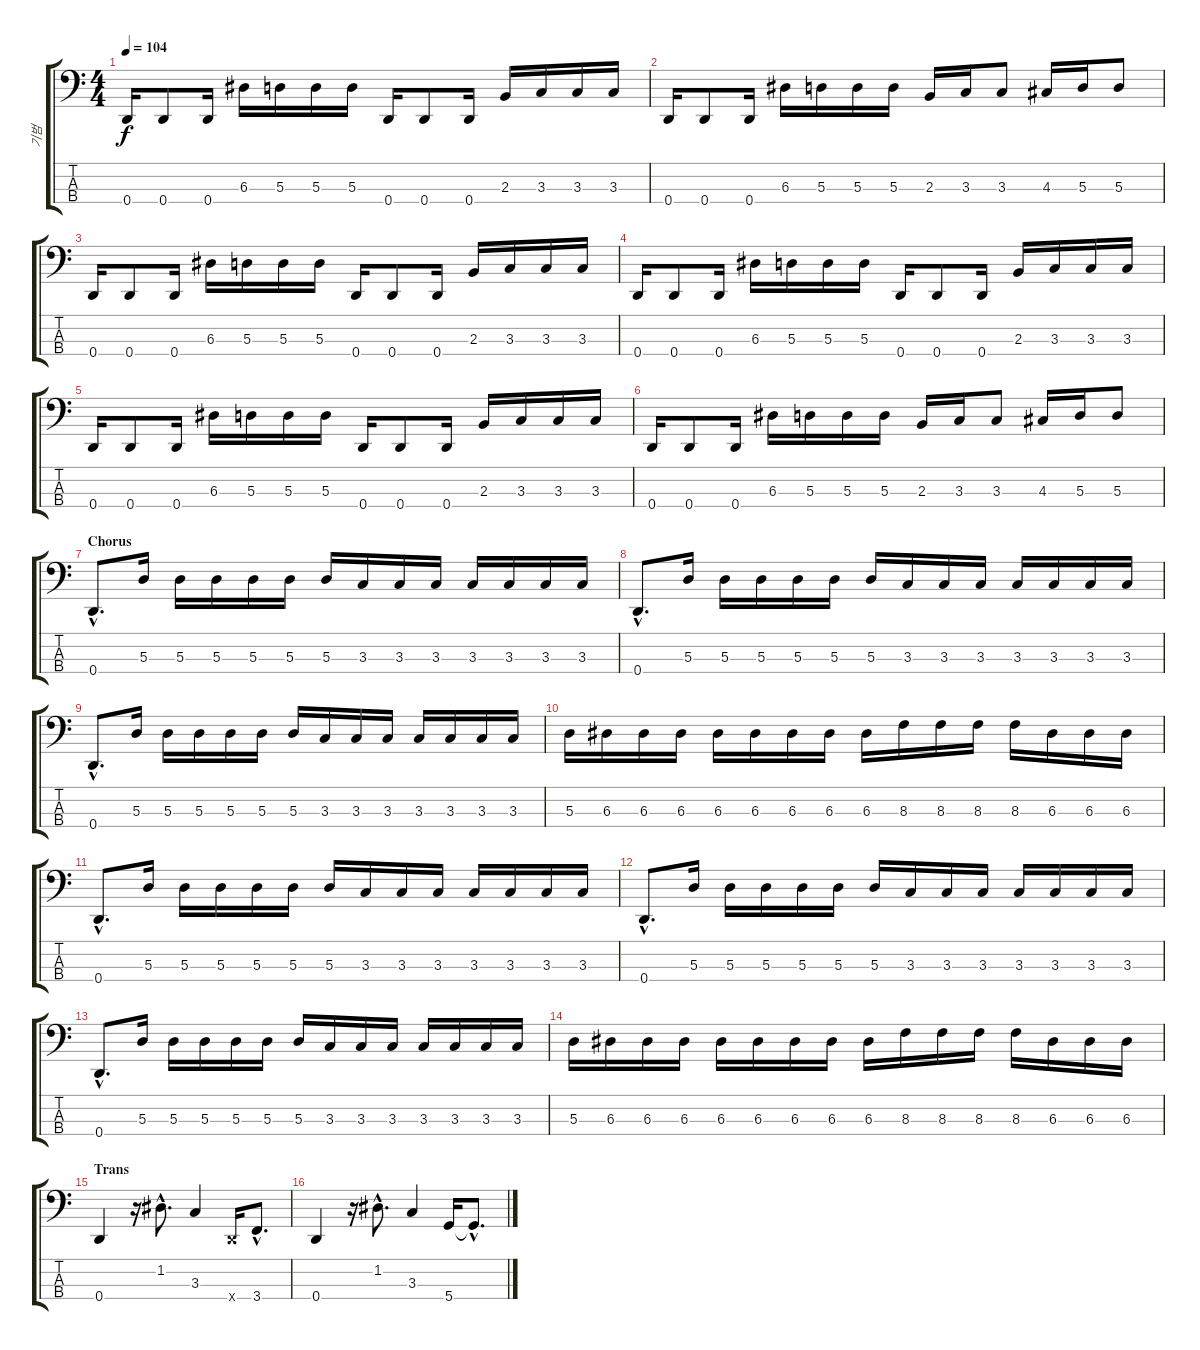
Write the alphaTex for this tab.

\track ("기범" "기범") {instrument electricbassfinger}
\staff {score tabs}
\tuning (G2 D2 A1 D1) {hide}
\ts (4 4)
\tempo 104
\clef f4
\ks c
0.4.16{dy f} 0.4.8 0.4.16 6.3.16 5.3.16 5.3.16 5.3.16 0.4.16 0.4.8 0.4.16 2.3.16 3.3.16 3.3.16 3.3.16 |
0.4.16 0.4.8 0.4.16 6.3.16 5.3.16 5.3.16 5.3.16 2.3.16 3.3.16 3.3.8 4.3.16 5.3.16 5.3.8 |
0.4.16 0.4.8 0.4.16 6.3.16 5.3.16 5.3.16 5.3.16 0.4.16 0.4.8 0.4.16 2.3.16 3.3.16 3.3.16 3.3.16 |
0.4.16 0.4.8 0.4.16 6.3.16 5.3.16 5.3.16 5.3.16 0.4.16 0.4.8 0.4.16 2.3.16 3.3.16 3.3.16 3.3.16 |
0.4.16 0.4.8 0.4.16 6.3.16 5.3.16 5.3.16 5.3.16 0.4.16 0.4.8 0.4.16 2.3.16 3.3.16 3.3.16 3.3.16 |
0.4.16 0.4.8 0.4.16 6.3.16 5.3.16 5.3.16 5.3.16 2.3.16 3.3.16 3.3.8 4.3.16 5.3.16 5.3.8 |
\section ("" "Chorus")
0.4{hac}.8{d} 5.3.16 5.3.16 5.3.16 5.3.16 5.3.16 5.3.16 3.3.16 3.3.16 3.3.16 3.3.16 3.3.16 3.3.16 3.3.16 |
0.4{hac}.8{d} 5.3.16 5.3.16 5.3.16 5.3.16 5.3.16 5.3.16 3.3.16 3.3.16 3.3.16 3.3.16 3.3.16 3.3.16 3.3.16 |
0.4{hac}.8{d} 5.3.16 5.3.16 5.3.16 5.3.16 5.3.16 5.3.16 3.3.16 3.3.16 3.3.16 3.3.16 3.3.16 3.3.16 3.3.16 |
5.3.16 6.3.16 6.3.16 6.3.16 6.3.16 6.3.16 6.3.16 6.3.16 6.3.16 8.3.16 8.3.16 8.3.16 8.3.16 6.3.16 6.3.16 6.3.16 |
0.4{hac}.8{d} 5.3.16 5.3.16 5.3.16 5.3.16 5.3.16 5.3.16 3.3.16 3.3.16 3.3.16 3.3.16 3.3.16 3.3.16 3.3.16 |
0.4{hac}.8{d} 5.3.16 5.3.16 5.3.16 5.3.16 5.3.16 5.3.16 3.3.16 3.3.16 3.3.16 3.3.16 3.3.16 3.3.16 3.3.16 |
0.4{hac}.8{d} 5.3.16 5.3.16 5.3.16 5.3.16 5.3.16 5.3.16 3.3.16 3.3.16 3.3.16 3.3.16 3.3.16 3.3.16 3.3.16 |
5.3.16 6.3.16 6.3.16 6.3.16 6.3.16 6.3.16 6.3.16 6.3.16 6.3.16 8.3.16 8.3.16 8.3.16 8.3.16 6.3.16 6.3.16 6.3.16 |
\section ("" "Trans")
0.4.4 r.16 1.2{hac}.8{d} 3.3.4 0.4{x}.16 3.4{hac}.8{d} |
0.4.4 r.16 1.2{hac}.8{d} 3.3.4 5.4.16 5.4{hac t}.8{d}
